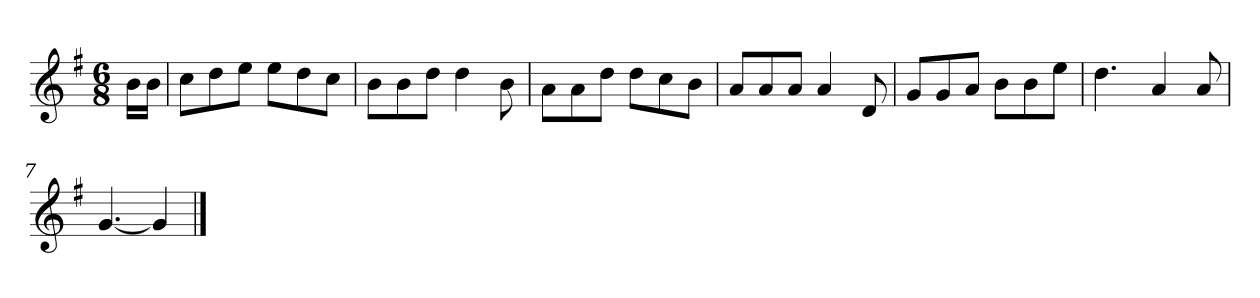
**kern
*part1
*staff1
*k[f#]
*M6/8
*MM120
=
16bLL
16bJJ
=1
8ccL
8dd
8eeJ
8eeL
8dd
8ccJ
=2
8bL
8b
8ddJ
4dd
8b
=3
8aL
8a
8ddJ
8ddL
8cc
8bJ
=4
8aL
8a
8aJ
4a
8d
=5
8gL
8g
8aJ
8bL
8b
8eeJ
=6
4.dd
4a
8a
=7
[4.g
4g]
==
*-
